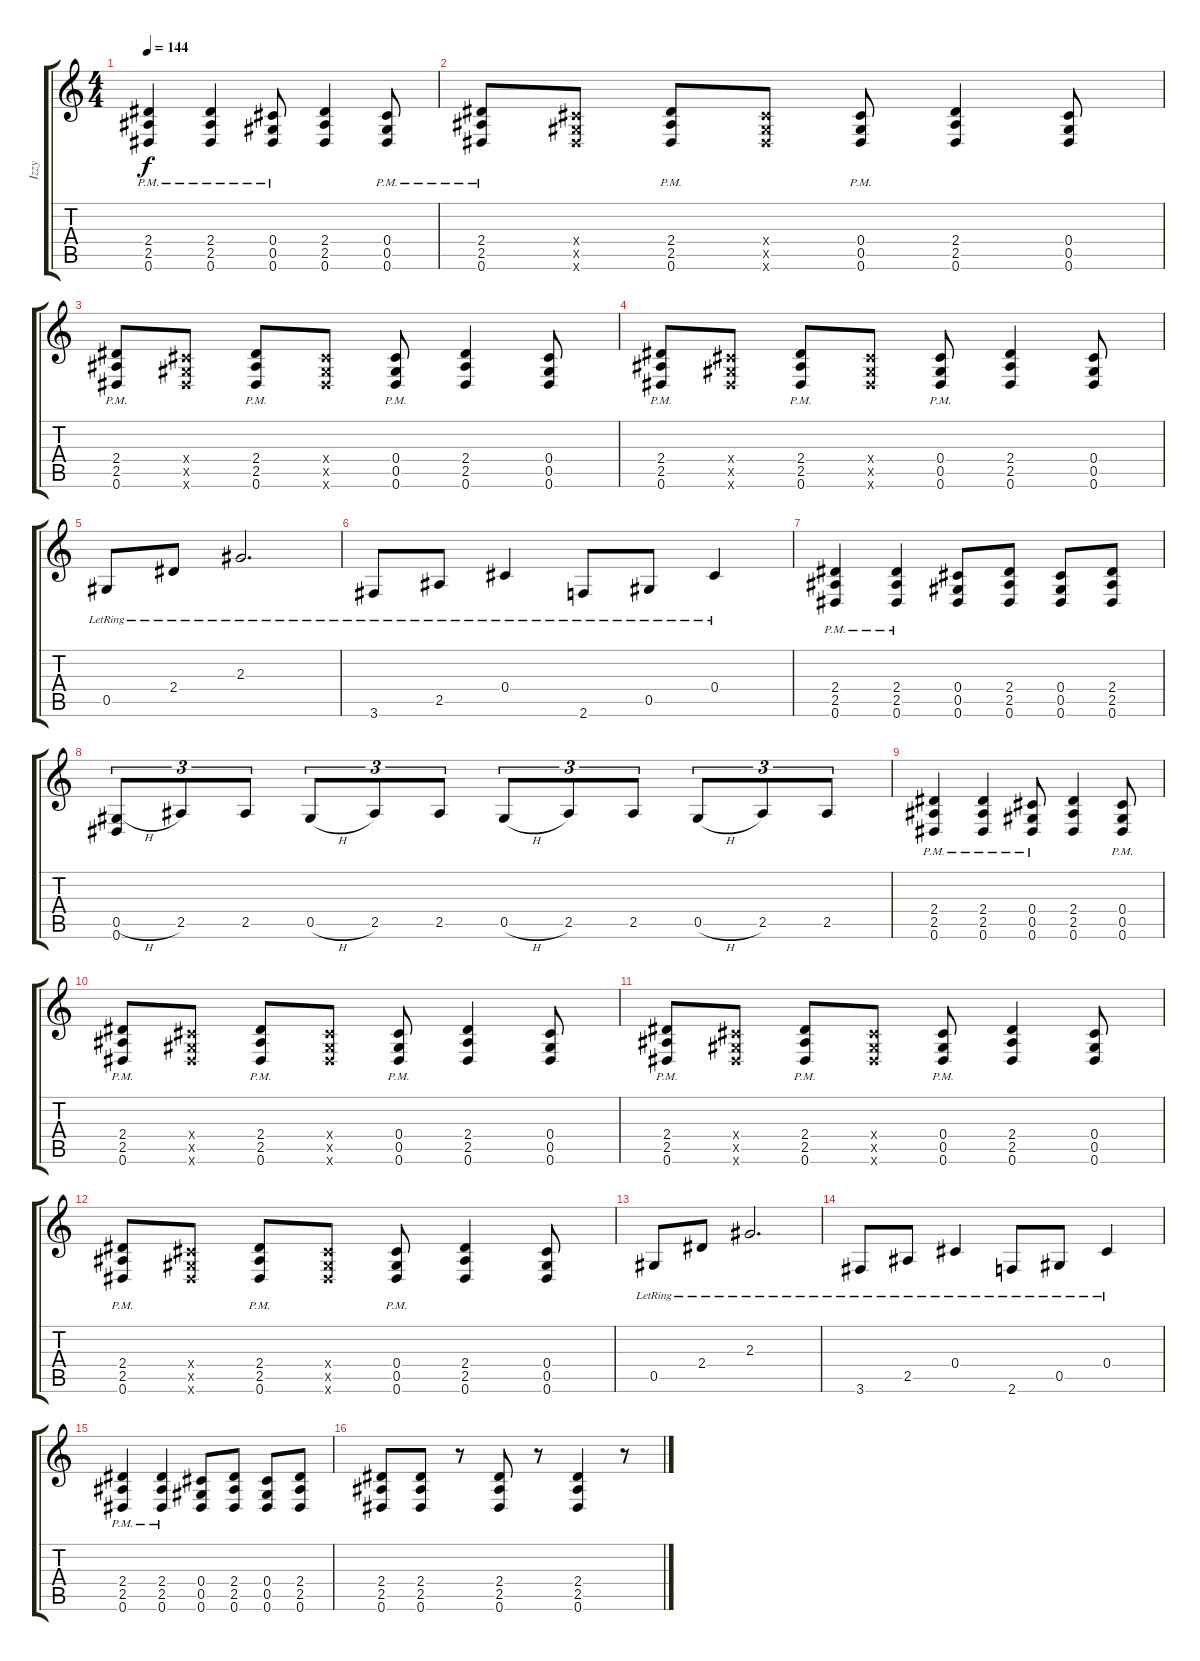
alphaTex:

\track ("Izzy" "Izzy") {instrument overdrivenguitar}
\staff {score tabs}
\tuning (Eb4 Bb3 Gb3 Db3 Ab2 Eb2) {hide}
\ts (4 4)
\tempo 144
\clef g2
\ks c
(2.4{pm} 2.5{pm} 0.6{pm}).4{dy f} (2.4{pm} 2.5{pm} 0.6{pm}).4 (0.4{pm} 0.5{pm} 0.6{pm}).8 (2.4 2.5 0.6).4 (0.4{pm} 0.5{pm} 0.6{pm}).8 |
(2.4{pm} 2.5{pm} 0.6{pm}).8 (0.4{x} 0.5{x} 0.6{x}).8 (2.4{pm} 2.5{pm} 0.6{pm}).8 (0.4{x} 0.5{x} 0.6{x}).8 (0.4{pm} 0.5{pm} 0.6{pm}).8 (2.4 2.5 0.6).4 (0.4 0.5 0.6).8 |
(2.4{pm} 2.5{pm} 0.6{pm}).8 (0.4{x} 0.5{x} 0.6{x}).8 (2.4{pm} 2.5{pm} 0.6{pm}).8 (0.4{x} 0.5{x} 0.6{x}).8 (0.4{pm} 0.5{pm} 0.6{pm}).8 (2.4 2.5 0.6).4 (0.4 0.5 0.6).8 |
(2.4{pm} 2.5{pm} 0.6{pm}).8 (0.4{x} 0.5{x} 0.6{x}).8 (2.4{pm} 2.5{pm} 0.6{pm}).8 (0.4{x} 0.5{x} 0.6{x}).8 (0.4{pm} 0.5{pm} 0.6{pm}).8 (2.4 2.5 0.6).4 (0.4 0.5 0.6).8 |
0.5{lr}.8 2.4{lr}.8 2.3{lr}.2{d} |
3.6{lr}.8 2.5{lr}.8 0.4{lr}.4 2.6{lr}.8 0.5{lr}.8 0.4{lr}.4 |
(2.4{pm} 2.5{pm} 0.6{pm}).4 (2.4{pm} 2.5{pm} 0.6{pm}).4 (0.4 0.5 0.6).8 (2.4 2.5 0.6).8 (0.4 0.5 0.6).8 (2.4 2.5 0.6).8 |
(0.5{h} 0.6).8{tu (3 2)} 2.5.8{tu (3 2)} 2.5.8{tu (3 2)} 0.5{h}.8{tu (3 2)} 2.5.8{tu (3 2)} 2.5.8{tu (3 2)} 0.5{h}.8{tu (3 2)} 2.5.8{tu (3 2)} 2.5.8{tu (3 2)} 0.5{h}.8{tu (3 2)} 2.5.8{tu (3 2)} 2.5.8{tu (3 2)} |
(2.4{pm} 2.5{pm} 0.6{pm}).4 (2.4{pm} 2.5{pm} 0.6{pm}).4 (0.4{pm} 0.5{pm} 0.6{pm}).8 (2.4 2.5 0.6).4 (0.4{pm} 0.5{pm} 0.6{pm}).8 |
(2.4{pm} 2.5{pm} 0.6{pm}).8 (0.4{x} 0.5{x} 0.6{x}).8 (2.4{pm} 2.5{pm} 0.6{pm}).8 (0.4{x} 0.5{x} 0.6{x}).8 (0.4{pm} 0.5{pm} 0.6{pm}).8 (2.4 2.5 0.6).4 (0.4 0.5 0.6).8 |
(2.4{pm} 2.5{pm} 0.6{pm}).8 (0.4{x} 0.5{x} 0.6{x}).8 (2.4{pm} 2.5{pm} 0.6{pm}).8 (0.4{x} 0.5{x} 0.6{x}).8 (0.4{pm} 0.5{pm} 0.6{pm}).8 (2.4 2.5 0.6).4 (0.4 0.5 0.6).8 |
(2.4{pm} 2.5{pm} 0.6{pm}).8 (0.4{x} 0.5{x} 0.6{x}).8 (2.4{pm} 2.5{pm} 0.6{pm}).8 (0.4{x} 0.5{x} 0.6{x}).8 (0.4{pm} 0.5{pm} 0.6{pm}).8 (2.4 2.5 0.6).4 (0.4 0.5 0.6).8 |
0.5{lr}.8 2.4{lr}.8 2.3{lr}.2{d} |
3.6{lr}.8 2.5{lr}.8 0.4{lr}.4 2.6{lr}.8 0.5{lr}.8 0.4{lr}.4 |
(2.4{pm} 2.5{pm} 0.6{pm}).4 (2.4{pm} 2.5{pm} 0.6{pm}).4 (0.4 0.5 0.6).8 (2.4 2.5 0.6).8 (0.4 0.5 0.6).8 (2.4 2.5 0.6).8 |
(2.4 2.5 0.6).8 (2.4 2.5 0.6).8 r.8 (2.4 2.5 0.6).8 r.8 (2.4 2.5 0.6).4 r.8
